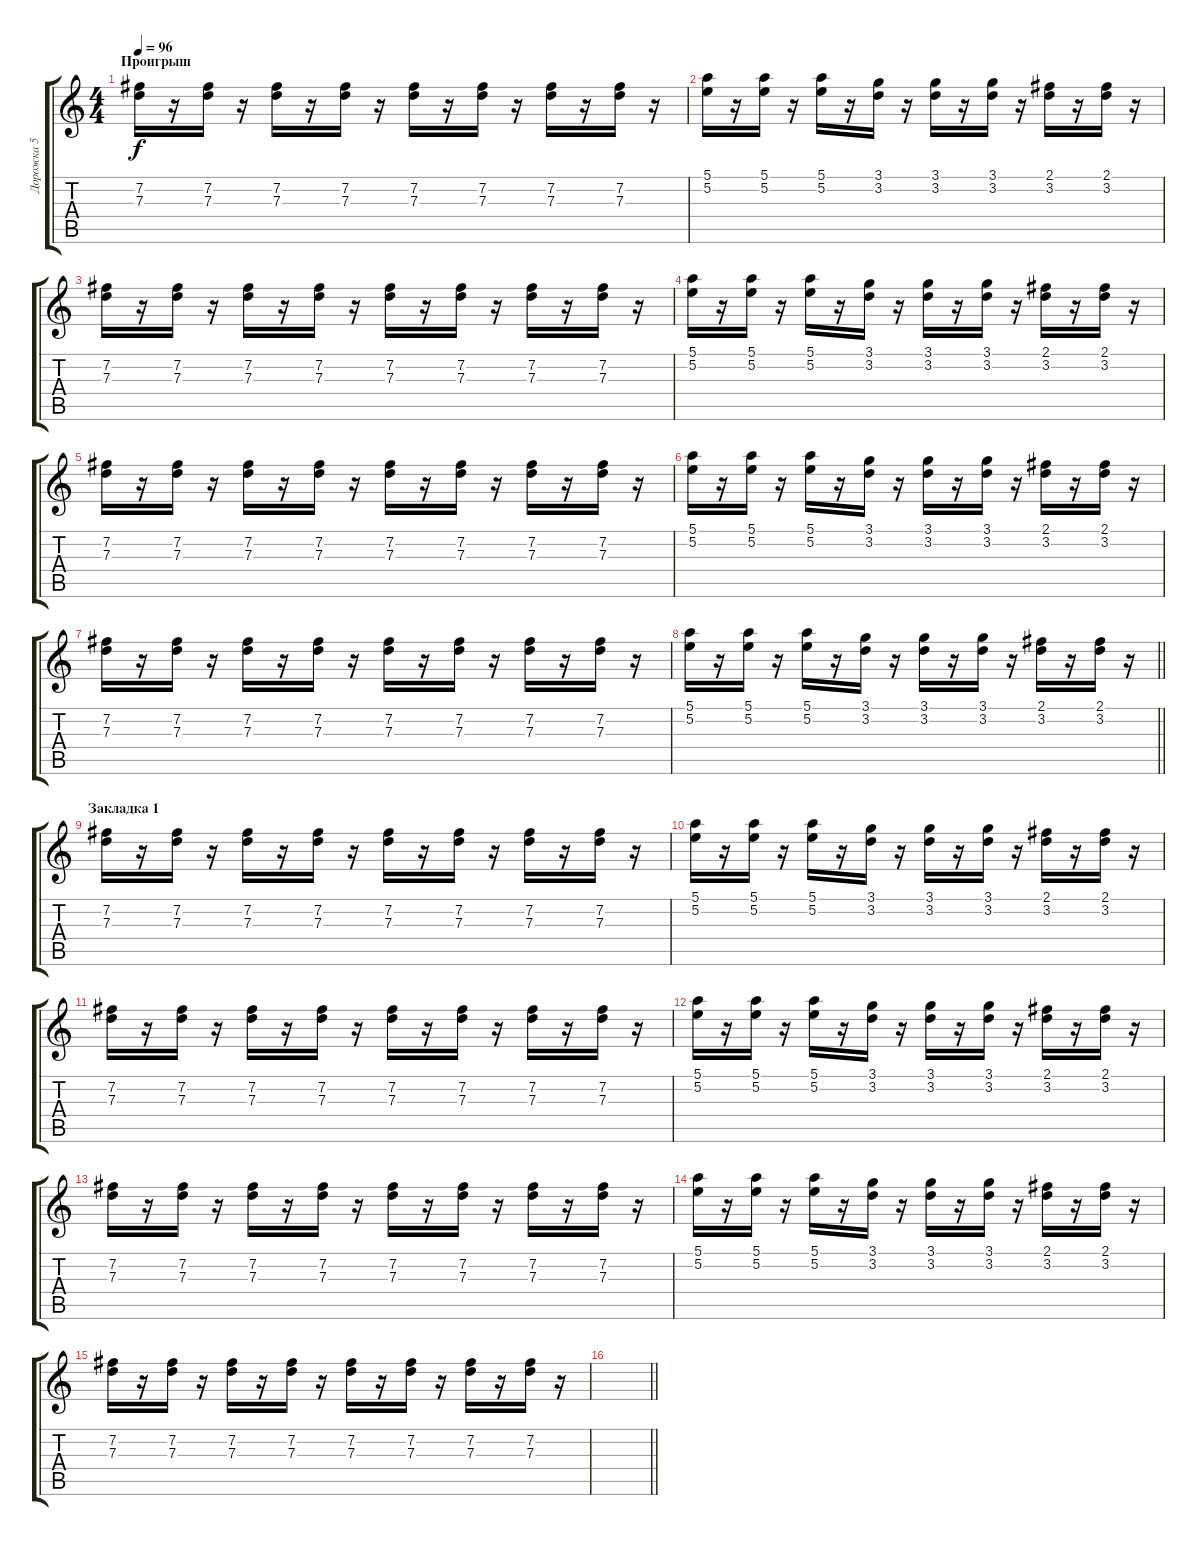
\track ("Дорожка 5" "Дорожка 5") {instrument distortionguitar}
\staff {score tabs}
\tuning (E4 B3 G3 D3 A2 E2) {hide}
\ts (4 4)
\section ("" "Проигрыш")
\tempo 96
\clef g2
\ks c
(7.2 7.3).16{dy f} r.16 (7.2 7.3).16 r.16 (7.2 7.3).16 r.16 (7.2 7.3).16 r.16 (7.2 7.3).16 r.16 (7.2 7.3).16 r.16 (7.2 7.3).16 r.16 (7.2 7.3).16 r.16 |
(5.1 5.2).16 r.16 (5.1 5.2).16 r.16 (5.1 5.2).16 r.16 (3.1 3.2).16 r.16 (3.1 3.2).16 r.16 (3.1 3.2).16 r.16 (2.1 3.2).16 r.16 (2.1 3.2).16 r.16 |
(7.2 7.3).16 r.16 (7.2 7.3).16 r.16 (7.2 7.3).16 r.16 (7.2 7.3).16 r.16 (7.2 7.3).16 r.16 (7.2 7.3).16 r.16 (7.2 7.3).16 r.16 (7.2 7.3).16 r.16 |
(5.1 5.2).16 r.16 (5.1 5.2).16 r.16 (5.1 5.2).16 r.16 (3.1 3.2).16 r.16 (3.1 3.2).16 r.16 (3.1 3.2).16 r.16 (2.1 3.2).16 r.16 (2.1 3.2).16 r.16 |
(7.2 7.3).16 r.16 (7.2 7.3).16 r.16 (7.2 7.3).16 r.16 (7.2 7.3).16 r.16 (7.2 7.3).16 r.16 (7.2 7.3).16 r.16 (7.2 7.3).16 r.16 (7.2 7.3).16 r.16 |
(5.1 5.2).16 r.16 (5.1 5.2).16 r.16 (5.1 5.2).16 r.16 (3.1 3.2).16 r.16 (3.1 3.2).16 r.16 (3.1 3.2).16 r.16 (2.1 3.2).16 r.16 (2.1 3.2).16 r.16 |
(7.2 7.3).16 r.16 (7.2 7.3).16 r.16 (7.2 7.3).16 r.16 (7.2 7.3).16 r.16 (7.2 7.3).16 r.16 (7.2 7.3).16 r.16 (7.2 7.3).16 r.16 (7.2 7.3).16 r.16 |
\barLineRight lightlight
(5.1 5.2).16 r.16 (5.1 5.2).16 r.16 (5.1 5.2).16 r.16 (3.1 3.2).16 r.16 (3.1 3.2).16 r.16 (3.1 3.2).16 r.16 (2.1 3.2).16 r.16 (2.1 3.2).16 r.16 |
\section ("" "Закладка 1")
(7.2 7.3).16 r.16 (7.2 7.3).16 r.16 (7.2 7.3).16 r.16 (7.2 7.3).16 r.16 (7.2 7.3).16 r.16 (7.2 7.3).16 r.16 (7.2 7.3).16 r.16 (7.2 7.3).16 r.16 |
(5.1 5.2).16 r.16 (5.1 5.2).16 r.16 (5.1 5.2).16 r.16 (3.1 3.2).16 r.16 (3.1 3.2).16 r.16 (3.1 3.2).16 r.16 (2.1 3.2).16 r.16 (2.1 3.2).16 r.16 |
(7.2 7.3).16 r.16 (7.2 7.3).16 r.16 (7.2 7.3).16 r.16 (7.2 7.3).16 r.16 (7.2 7.3).16 r.16 (7.2 7.3).16 r.16 (7.2 7.3).16 r.16 (7.2 7.3).16 r.16 |
(5.1 5.2).16 r.16 (5.1 5.2).16 r.16 (5.1 5.2).16 r.16 (3.1 3.2).16 r.16 (3.1 3.2).16 r.16 (3.1 3.2).16 r.16 (2.1 3.2).16 r.16 (2.1 3.2).16 r.16 |
(7.2 7.3).16 r.16 (7.2 7.3).16 r.16 (7.2 7.3).16 r.16 (7.2 7.3).16 r.16 (7.2 7.3).16 r.16 (7.2 7.3).16 r.16 (7.2 7.3).16 r.16 (7.2 7.3).16 r.16 |
(5.1 5.2).16 r.16 (5.1 5.2).16 r.16 (5.1 5.2).16 r.16 (3.1 3.2).16 r.16 (3.1 3.2).16 r.16 (3.1 3.2).16 r.16 (2.1 3.2).16 r.16 (2.1 3.2).16 r.16 |
(7.2 7.3).16 r.16 (7.2 7.3).16 r.16 (7.2 7.3).16 r.16 (7.2 7.3).16 r.16 (7.2 7.3).16 r.16 (7.2 7.3).16 r.16 (7.2 7.3).16 r.16 (7.2 7.3).16 r.16 |
\barLineRight lightlight
